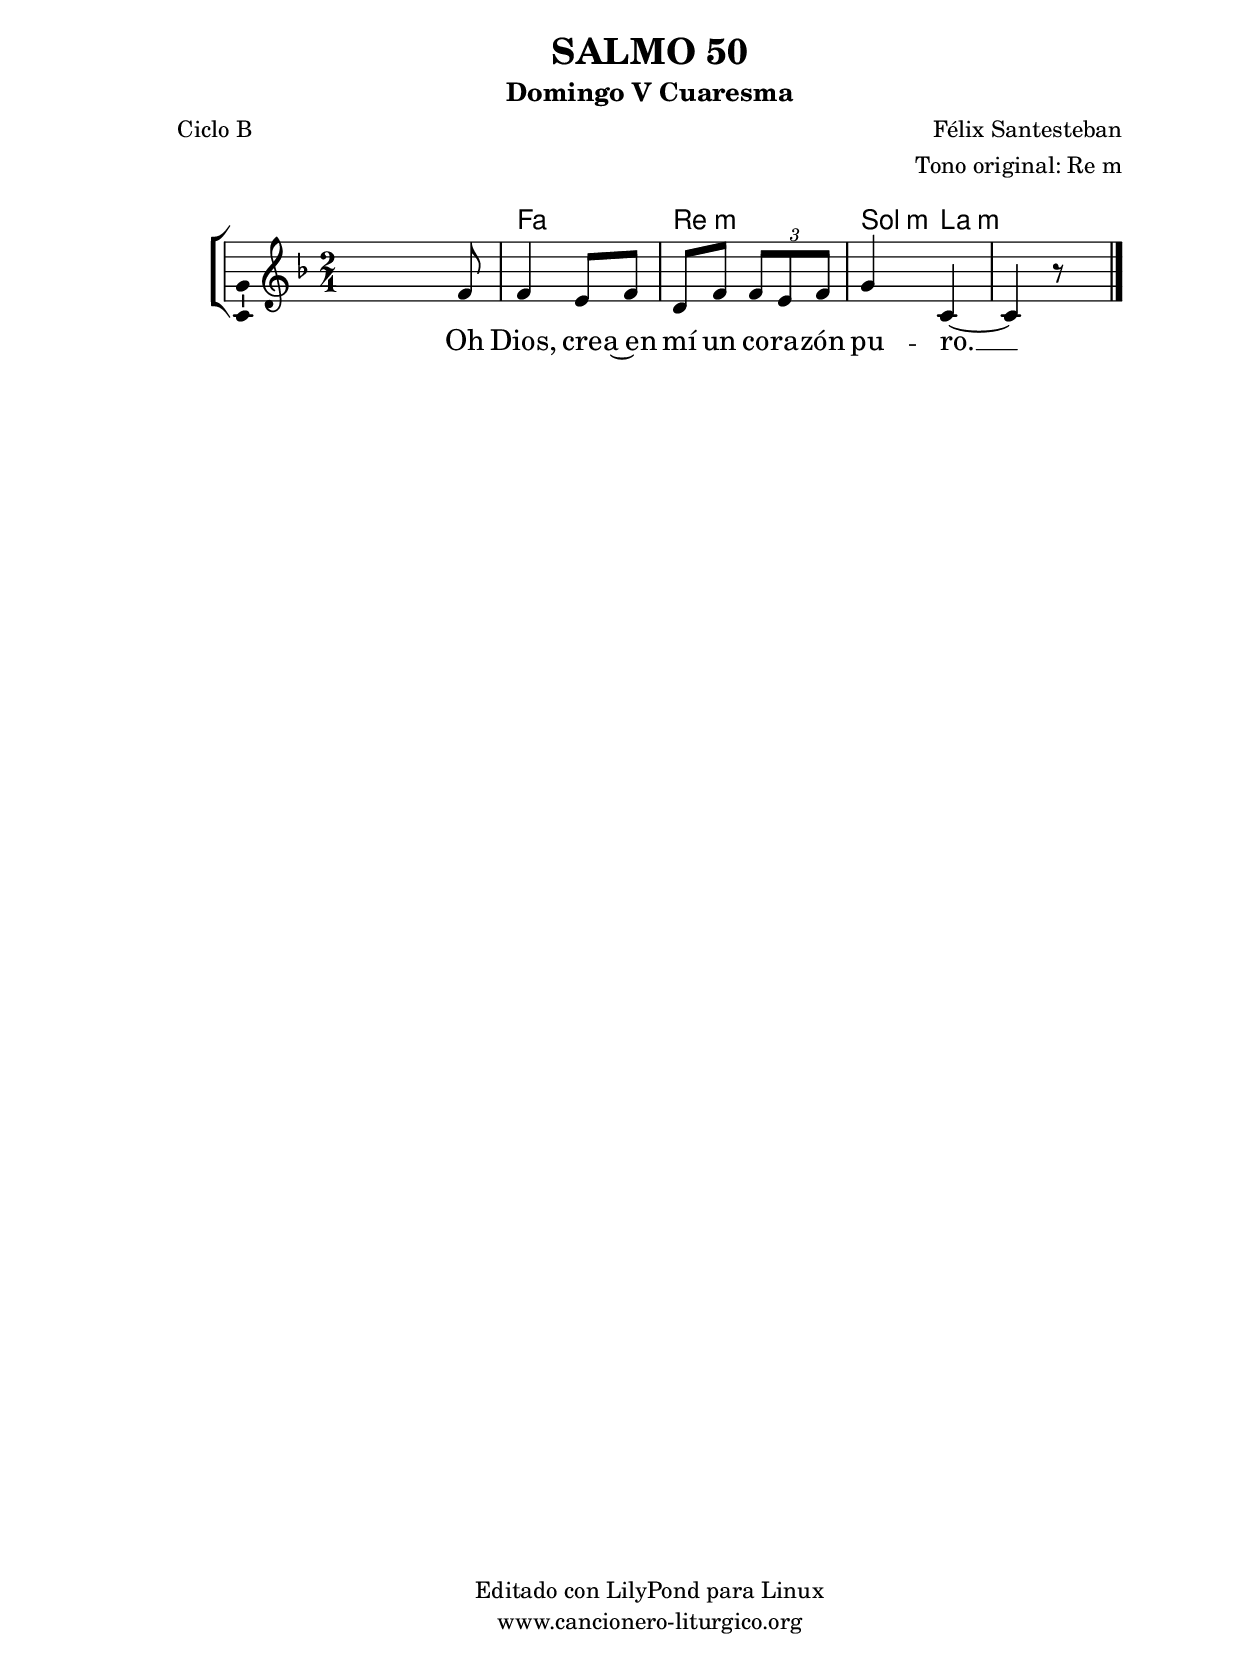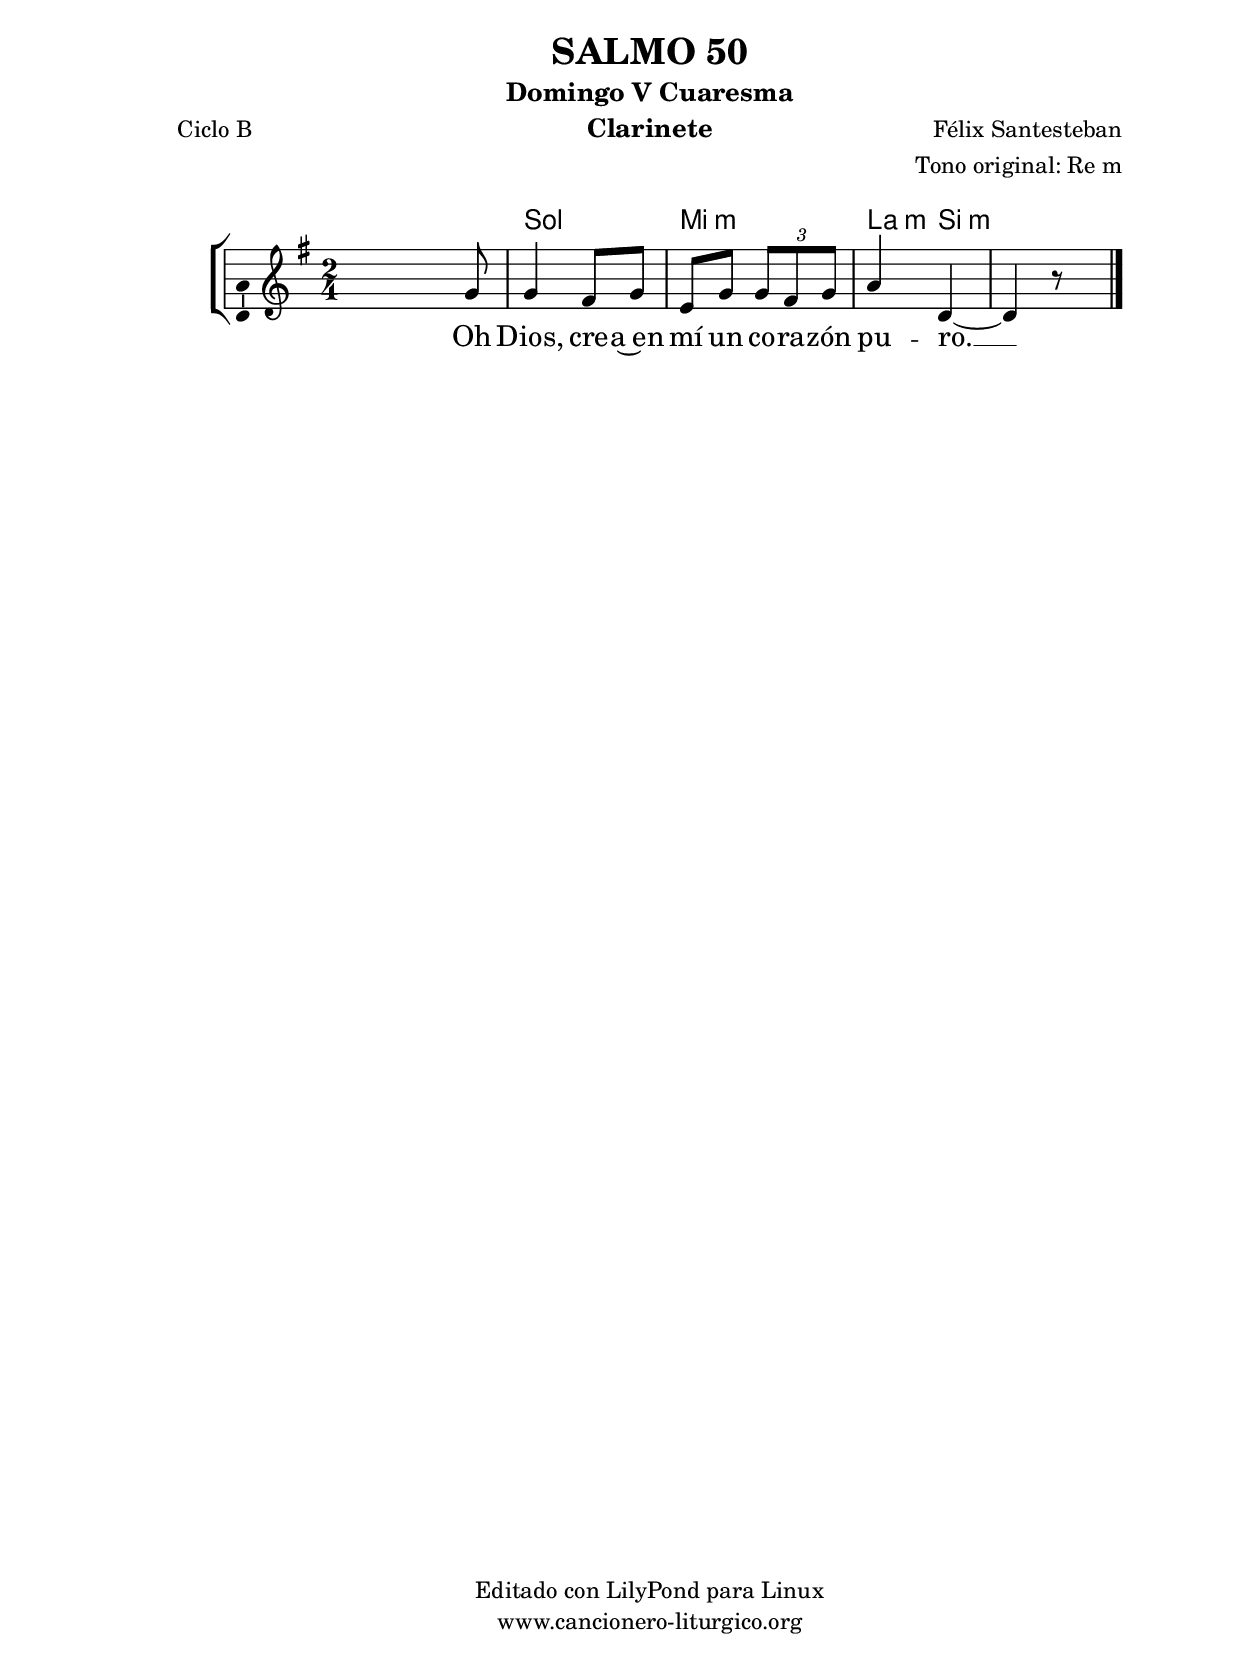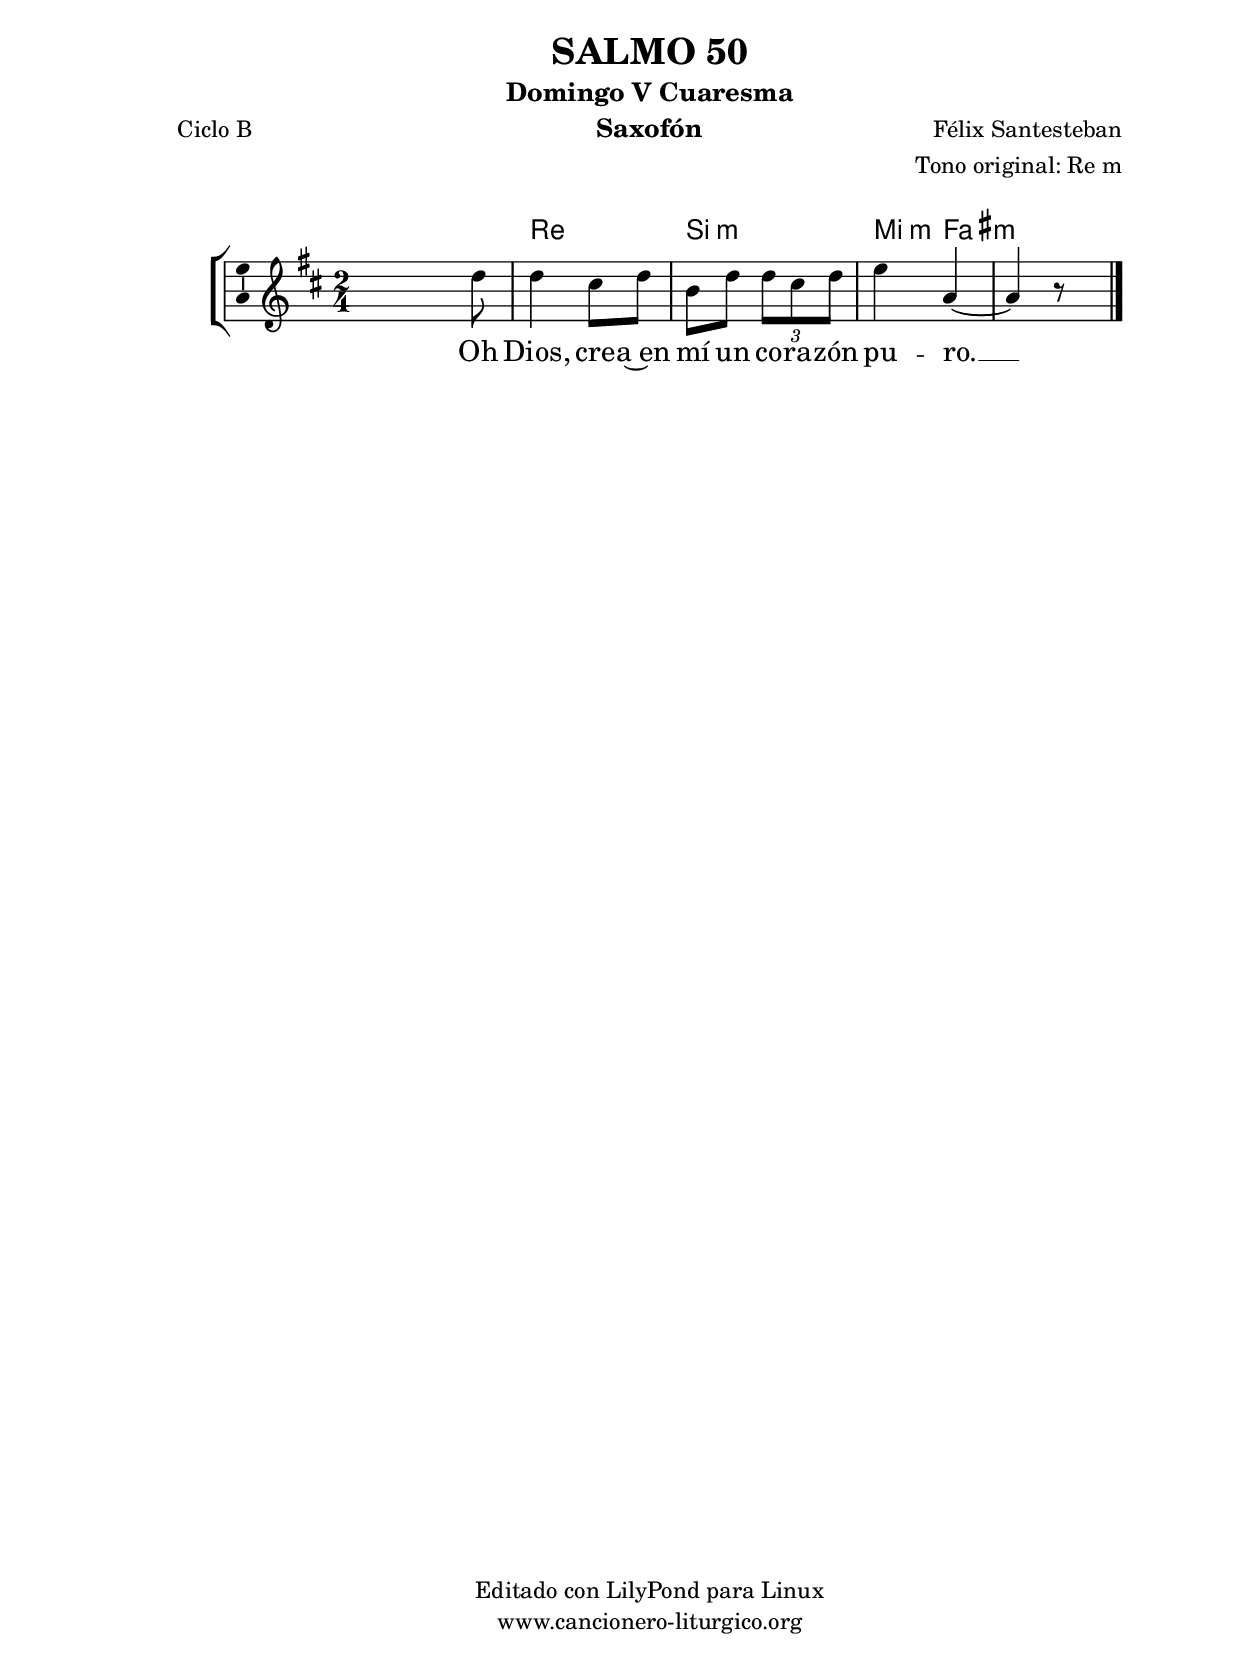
%
%para convertir .midi en .wav:
%timidity filename.midi -Ow -o finename.wav
%
%
%Para convertir de .wav a .mp3:
%lame -h -m j filename.wav
%
%
%para escuchar el midi:
%timidity nombrefichero.midi
%


%versión de lilypond para la que se ha escrito esta partitura:
\version "2.16.0"

	%Tamaño papel
	#(set-default-paper-size "a4")
	%Tamaño partitura
	#(set-global-staff-size 20)
	%No responde al pulsar sobre una nota
	#(ly:set-option 'point-and-click #f)

%parámetros del encabezamiento:
\header {
	title = "SALMO 50"
	subtitle = "Domingo V Cuaresma"
	composer = "Félix Santesteban"
	poet = "Ciclo B"
	meter = ""
	arranger = "Tono original: Re m"
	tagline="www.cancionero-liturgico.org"
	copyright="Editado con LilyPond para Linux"
	tiempo = "Cuaresma"
	usos = "Salmo"
	letra = "Oh Dios, crea en mí un corazón puro."
	}

%parámetros asociados al papel:
\paper  {
	oddHeaderMarkup = \markup {\fill-line { \on-the-fly #not-first-page \fromproperty #'header:title \on-the-fly #not-first-page \fromproperty #'header:composer }}
	evenHeaderMarkup = \markup {\fill-line { \fromproperty #'header:composer \fromproperty #'header:title }}
	#(set-paper-size "a4")
	print-page-number = ##f
	first-page-number = 1
	print-first-page-number = ##f
%	head-separation = 3.0 \cm
	top-margin = 2.0 \cm
	bottom-margin = 0.5\cm
%%%	bottom-margin = -1.0\cm
	left-margin = 3.0 \cm
	line-width = 16.0 \cm 
	indent = 8\mm
	interscoreline = 2.\mm
	between-system-space = 15\mm
%	para que las partituras no llenen la hoja:
	ragged-bottom = ##t
%	idem para la última hoja:
	ragged-last-bottom = ##f
%	para que las partituras llenen el ancho del papel:
	ragged-last = ##f
	after-title-space = 2.5 \cm
%page-count=1
%system-count=8

	%Flexible Vertical Spacing
%	markup-markup-spacing =
%	#'((basic-distance . 15) (minimum-distance . 15) (padding . 3))
	markup-system-spacing =
	#'((basic-distance . 15) (minimum-distance . 15) (padding . 3))
	system-system-spacing =
	#'((basic-distance . 15) (minimum-distance . 15) (padding . 3))
	score-system-spacing =
	#'((basic-distance . 15) (minimum-distance . 15) (padding . 5))
%	top-system-spacing = % header
%	#'((basic-distance . 8) (minimum-distance . 0) (padding . 3))
%	top-markup-spacing =
%	#'((basic-distance . 20) (minimum-distance . 20) (padding . 3))
	last-bottom-spacing = % footer
	#'((basic-distance . 5) (minimum-distance . 5) (padding . 3))
%	score-markup-spacing =
%	#'((basic-distance . 16) (minimum-distance . 13) (padding . 3))

	}


%parámetros que afectan a toda la partitura:
global =  {
	%clave de sol (G):
	\clef G
	%armadura:
%	\transpose f e
	\key d \minor
	\tempo 4=90
	\set Score.tempoHideNote = ##t
	}


acordes = {
	\italianChords
	\chordmode {
%	\transpose f e
{

s2
f2 d2:m g4:m a:m

	}
	}
}

melodia = 
%	\transpose f e
{
	\relative c'{

\time 2/4
s4 s8 f8
f4 e8 f
d8 f \times 2/3 {f8 e f}
g4 c,~
c4 r8 s8

	\bar "|."
	}
	}


texto = \lyricmode {
Oh Dios, cre -- a~en mí un co -- ra -- zón pu -- ro. __
	}


acordesStaff = \context ChordNames = acordesStaff <<
	\set chordChanges = ##t
	\acordes
	>>


vozStaff = \context Voice = vozStaff
\with {\consists "Ambitus_engraver"}
<<
%	\set Staff.instrumentName = ""
%	\set Staff.shortInstrumentName = ""
%	\set Staff.midiInstrument = #"clarinet"
%	\set Staff.midiInstrument = #"cello"
%	\set Staff.midiInstrument = #"flute"
	\set Staff.midiInstrument = #"electric guitar (jazz)"
%	\set Staff.midiInstrument = #"english horn"
%	\set Staff.midiInstrument = #"violin"
%	\set Staff.midiInstrument = #"glockenspiel"
	\set Staff.midiMinimumVolume = #0.7
	\set Staff.midiMaximumVolume = #0.9
	\global
	\melodia
	>>


textoStaff = \context Lyrics = textoStaff <<
	\lyricsto vozStaff \texto
	>>

\book {
	\score {
		\context ChoirStaff {
			\override StaffGroup.SystemStartBracket #'collapse-height = #1
			\override Score.SystemStartBar #'collapse-height = #1
			<<
			\acordesStaff
			\vozStaff
			\textoStaff
			>>
			}
		\layout {
	    		\context {
				\Lyrics
				\override LyricText #'font-size = #2
				}
	   		 \context {
				\Score
				%fontSize = #3
				\override StaffSymbol #'staff-space = #(magstep +3)
				%\override Beam #'thickness = #0.55
				%\override SpacingSpanner #'spacing-increment = #1.0
				%\override Slur #'height-limit = #1.5
				}
			}
		}
	\score {
		\unfoldRepeats
		\context ChoirStaff {
			<<
			\acordesStaff
			\vozStaff
			>>
			}
		\midi {
	  		\context {
	  			\Score
				tempoWholesPerMinute = #(ly:make-moment 70 4)
				}
			}
		}
	}

%Partitura para clarinete
#(define output-suffix "C")
\book {
	\header{
		instrument = "Clarinete"
		}
	\score {
		\context ChoirStaff {
			\override StaffGroup.SystemStartBracket #'collapse-height = #1
			\override Score.SystemStartBar #'collapse-height = #1
\transpose c d
			<<
			\acordesStaff
			\vozStaff
			\textoStaff
			>>
			}
		\layout {
	    		\context {
				\Lyrics
				\override LyricText #'font-size = #2
				}
	   		 \context {
				\Score
				%fontSize = #3
				\override StaffSymbol #'staff-space = #(magstep +3)
				%\override Beam #'thickness = #0.55
				%\override SpacingSpanner #'spacing-increment = #1.0
				%\override Slur #'height-limit = #1.5
				}
			}
		}
	}

%Partitura para saxofón
#(define output-suffix "S")
\book {
	\header{
		instrument = "Saxofón"
		}
	\score {
		\context ChoirStaff {
			\override StaffGroup.SystemStartBracket #'collapse-height = #1
			\override Score.SystemStartBar #'collapse-height = #1
\transpose c a
			<<
			\acordesStaff
			\vozStaff
			\textoStaff
			>>
			}
		\layout {
	    		\context {
				\Lyrics
				\override LyricText #'font-size = #2
				}
	   		 \context {
				\Score
				%fontSize = #3
				\override StaffSymbol #'staff-space = #(magstep +3)
				%\override Beam #'thickness = #0.55
				%\override SpacingSpanner #'spacing-increment = #1.0
				%\override Slur #'height-limit = #1.5
				}
			}
		}
	}

